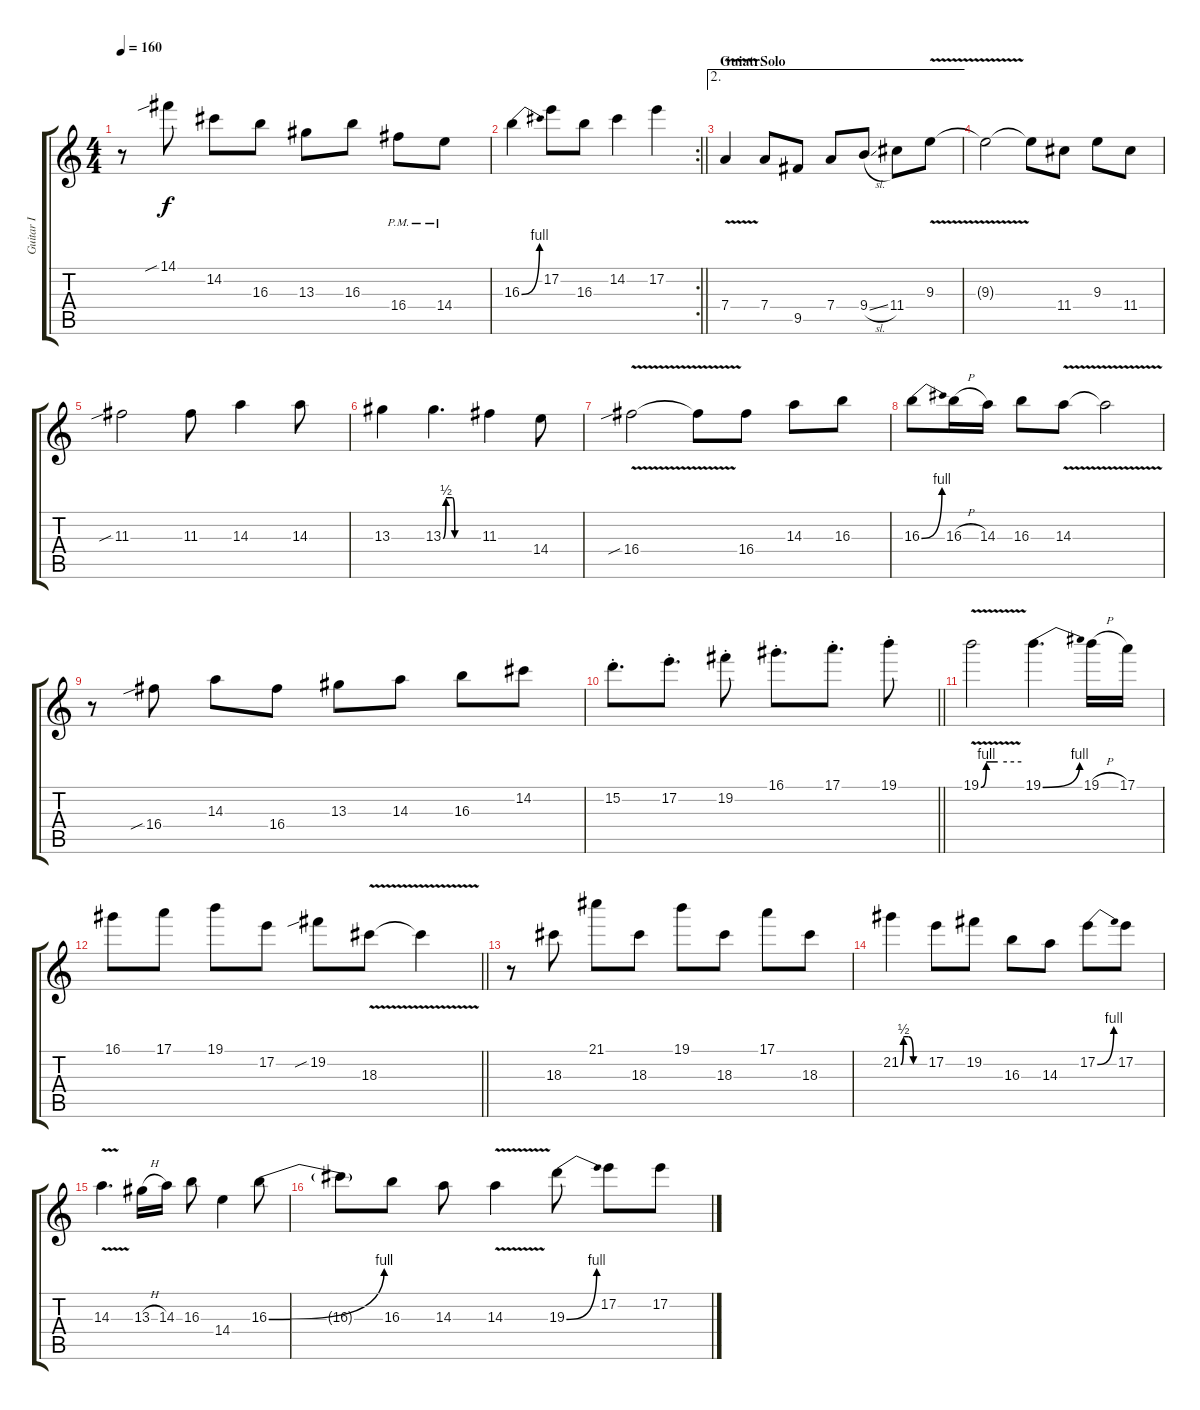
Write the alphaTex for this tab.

\track ("Guitar I" "Guitar I") {instrument overdrivenguitar}
\staff {score tabs}
\tuning (E4 B3 G3 D3 A2 E2) {hide}
\ts (4 4)
\tempo 160
\clef g2
\ks c
r.8{dy f} 14.1{sib}.8 14.2.8 16.3.8 13.3.8 16.3.8 16.4{pm}.8 14.4{pm}.8 |
\rc 2
\barLineRight lightlight
16.3{be (bend 0 0 60 4)}.4 17.2.8 16.3.8 14.2.4 17.2.4 |
\ae 2
\section ("" "GuiatrSolo")
7.4{v}.4 7.4.8 9.5.8 7.4.8 9.4{sl}.8 11.4.8 9.3{v}.8 |
9.3{t}.2 9.3{t}.8 11.4.8 9.3.8 11.4.8 |
11.3{sib}.2 11.3.8 14.3.4 14.3.8 |
13.3.4 13.3{be (custom 0 0 5 2 16 2 20 0 31 0 60 0)}.4{d} 11.3.4 14.4.8 |
16.4{v sib}.2 16.4{t}.8 16.4.8 14.3.8 16.3.8 |
16.3{be (bend 0 0 60 4)}.8 16.3{h}.16 14.3.16 16.3.8 14.3{v}.8 14.3{t}.2 |
r.8 16.4{sib}.8 14.3.8 16.4.8 13.3.8 14.3.8 16.3.8 14.2.8 |
\barLineRight lightlight
15.2{st}.8{d} 17.2{st}.8{d} 19.2{st}.8 16.1{st}.8{d} 17.1{st}.8{d} 19.1{st}.8 |
19.1{be (custom 0 0 8 4 15 4 25 4 60 4) v}.2 19.1{be (bend 0 0 60 4)}.4{d} 19.1{h}.16 17.1.16 |
\barLineRight lightlight
16.1.8 17.1.8 19.1.8 17.2.8 19.2{sib}.8 18.3{v}.8 18.3{t}.4 |
r.8 18.3.8 21.1.8 18.3.8 19.1.8 18.3.8 17.1.8 18.3.8 |
21.2{be (custom 0 0 7 2 20 2 32 0 60 0)}.4 17.2.8 19.2.8 16.3.8 14.3.8 17.2{be (bend 0 0 60 4)}.8 17.2.8 |
14.3{v}.4{d} 13.3{h}.16 14.3.16 16.3.8 14.4.4 16.3{be (bend 0 0 60 4)}.8 |
16.3{t}.8 16.3.8 14.3.8 14.3{v}.4 19.3{be (bend 0 0 60 4)}.8 17.2.8 17.2.8
